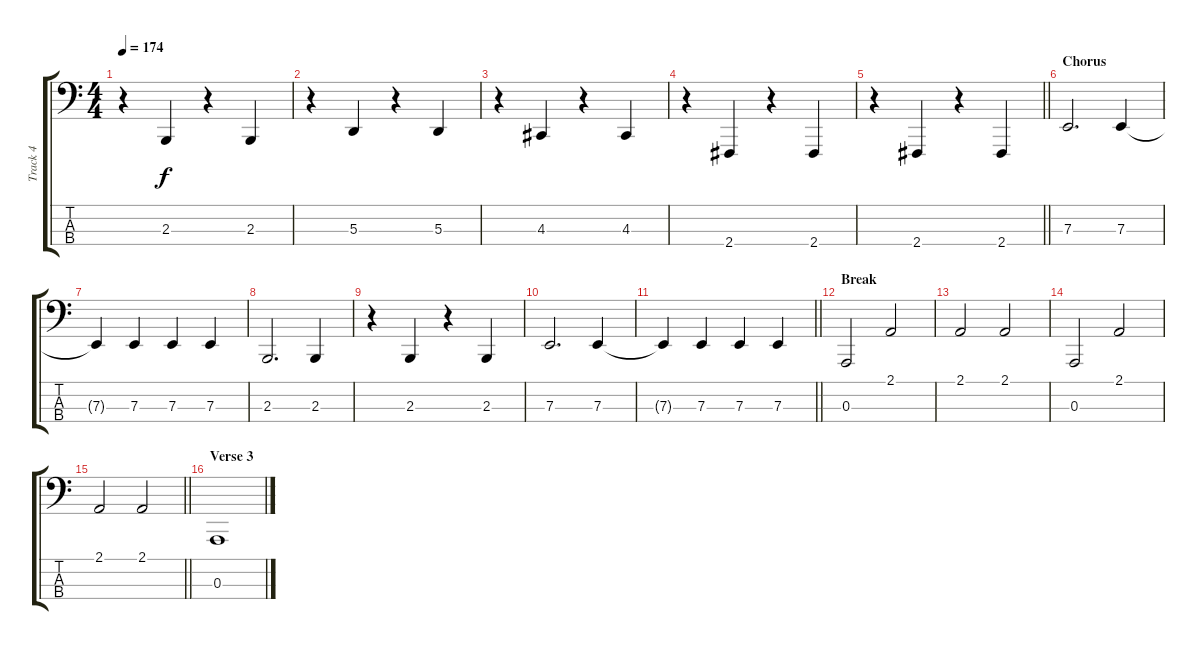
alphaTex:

\track ("Track 4" "Track 4") {instrument acousticgrandpiano}
\staff {score tabs}
\tuning (G2 D2 A1 E1) {hide}
\ts (4 4)
\tempo 174
\clef f4
\ks c
r.4{dy f} 2.3.4 r.4 2.3.4 |
r.4 5.3.4 r.4 5.3.4 |
r.4 4.3.4 r.4 4.3.4 |
r.4 2.4.4 r.4 2.4.4 |
\barLineRight lightlight
r.4 2.4.4 r.4 2.4.4 |
\section ("" "Chorus")
7.3.2{d} 7.3.4 |
7.3{t}.4 7.3.4 7.3.4 7.3.4 |
2.3.2{d} 2.3.4 |
r.4 2.3.4 r.4 2.3.4 |
7.3.2{d} 7.3.4 |
\barLineRight lightlight
7.3{t}.4 7.3.4 7.3.4 7.3.4 |
\section ("" "Break")
0.3.2 2.1.2 |
2.1.2 2.1.2 |
0.3.2 2.1.2 |
\barLineRight lightlight
2.1.2 2.1.2 |
\section ("" "Verse 3")
0.3.1
